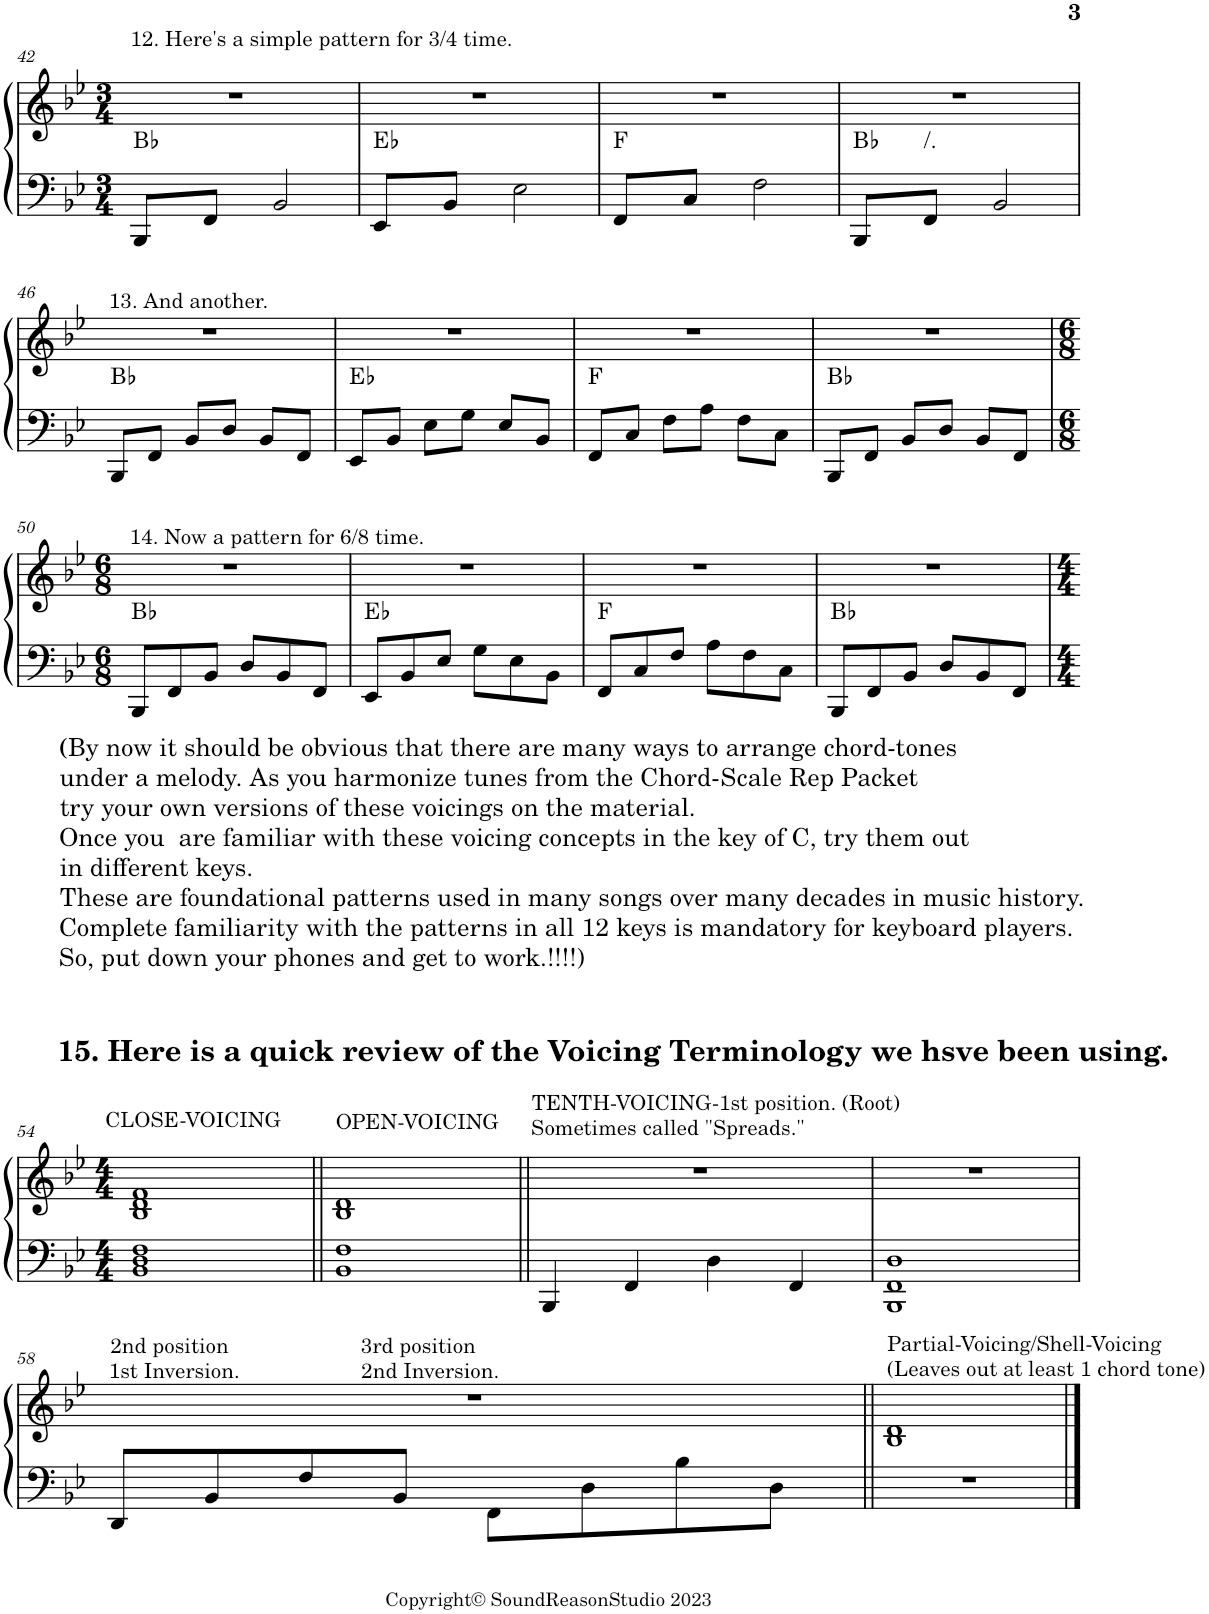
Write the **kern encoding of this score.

**kern	**kern	**harte
*part1	*part1	*part1
*staff2	*staff1	*
*I"Piano	*	*
*I'Pno.	*	*
!!LO:PB:g=z
*clefF4	*clefG2	*
*k[b-e-]	*k[b-e-]	*
*M3/4	*M3/4	*
=42	=42	=42
!	!LO:TX:a:t=12. Here's a simple pattern for 3/4 time.	!
8BBB-/L	2.r	Bb:maj
8FF/J	.	.
2BB-/	.	.
=43	=43	=43
8EE-/L	2.r	Eb:maj
8BB-/J	.	.
2E-\	.	.
=44	=44	=44
8FF/L	2.r	F:maj
8C/J	.	.
2F\	.	.
=45	=45	=45
*	*^	*
8BBB-/L	2.r	8ryy	Bb:maj
!	!	!	!LO:H:kt=/.
8FF/J	.	2ryy	N
2BB-/	.	.	.
.	.	8ryy	.
!!LO:LB:g=z
=46	=46	=46	=46
!	!LO:TX:a:t=13. And another.	!	!
*	*v	*v	*
8BBB-/L	2.r	Bb:maj
8FF/J	.	.
8BB-/L	.	.
8D/J	.	.
8BB-/L	.	.
8FF/J	.	.
=47	=47	=47
8EE-/L	2.r	Eb:maj
8BB-/J	.	.
8E-\L	.	.
8G\J	.	.
8E-/L	.	.
8BB-/J	.	.
=48	=48	=48
8FF/L	2.r	F:maj
8C/J	.	.
8F\L	.	.
8A\J	.	.
8F\L	.	.
8C\J	.	.
=49	=49	=49
8BBB-/L	2.r	Bb:maj
8FF/J	.	.
8BB-/L	.	.
8D/J	.	.
8BB-/L	.	.
8FF/J	.	.
!!LO:LB:g=z
=50	=50	=50
*M6/8	*M6/8	*
!	!LO:TX:a:t=14. Now a pattern for 6/8 time.	!
8BBB-/L	2.r	Bb:maj
8FF/	.	.
8BB-/J	.	.
8D/L	.	.
8BB-/	.	.
8FF/J	.	.
=51	=51	=51
!LO:TX:b:B:t=(	!	!
!LO:TX:b:t=By now it should be obvious that there are many ways to arrange chord-tones	!	!
!LO:TX:b:t=under a melody. As you harmonize tunes from the Chord-Scale Rep Packet	!	!
!LO:TX:b:t=try your own versions of these voicings on the material.	!	!
!LO:TX:b:t=Once you  are familiar with these voicing concepts in the key of C, try them out	!	!
!LO:TX:b:t=in different keys.	!	!
!LO:TX:b:t=These are foundational patterns used in many songs over many decades in music history.	!	!
!LO:TX:b:t=Complete familiarity with the patterns in all 12 keys is mandatory for keyboard players.	!	!
!LO:TX:b:t=So, put down your phones and get to work.!!!!)	!	!
!LO:TX:b:B:t=15. Here is a quick review of the Voicing Terminology we hsve been using.	!	!
8EE-/L	2.r	Eb:maj
8BB-/	.	.
8E-/J	.	.
8G\L	.	.
8E-\	.	.
8BB-\J	.	.
=52	=52	=52
8FF/L	2.r	F:maj
8C/	.	.
8F/J	.	.
8A\L	.	.
8F\	.	.
8C\J	.	.
=53	=53	=53
8BBB-/L	2.r	Bb:maj
8FF/	.	.
8BB-/J	.	.
8D/L	.	.
8BB-/	.	.
8FF/J	.	.
!!LO:LB:g=z
=54	=54	=54
*M4/4	*M4/4	*
!	!LO:TX:a:t=CLOSE-VOICING	!
1BB- 1D 1F	1B- 1d 1f	.
=55||	=55||	=55||
!	!LO:TX:a:t=OPEN-VOICING	!
1BB- 1F	1B- 1d	.
=56||	=56||	=56||
!	!LO:TX:a:t=TENTH-VOICING-1st position. (Root)	!
!	!LO:TX:a:t=Sometimes called "Spreads."	!
4BBB-/	1r	.
4FF/	.	.
4D\	.	.
4FF/	.	.
=57	=57	=57
1BBB- 1FF 1D	1r	.
!!LO:LB:g=z
=58	=58	=58
!	!LO:TX:a:t=2nd position	!
!	!LO:TX:a:t=1st Inversion.	!
!	!LO:TX:a:t=3rd position	!
!	!LO:TX:a:t=2nd Inversion.	!
8DD/L	1r	.
8BB-/	.	.
8F/	.	.
8BB-/J	.	.
8FF\L	.	.
8D\	.	.
8B-\	.	.
8D\J	.	.
=59||	=59||	=59||
!	!LO:TX:a:t=Partial-Voicing/Shell-Voicing	!
!	!LO:TX:a:t=(Leaves out at least 1 chord tone)	!
1r	1B- 1d	.
==	==	==
*-	*-	*-
